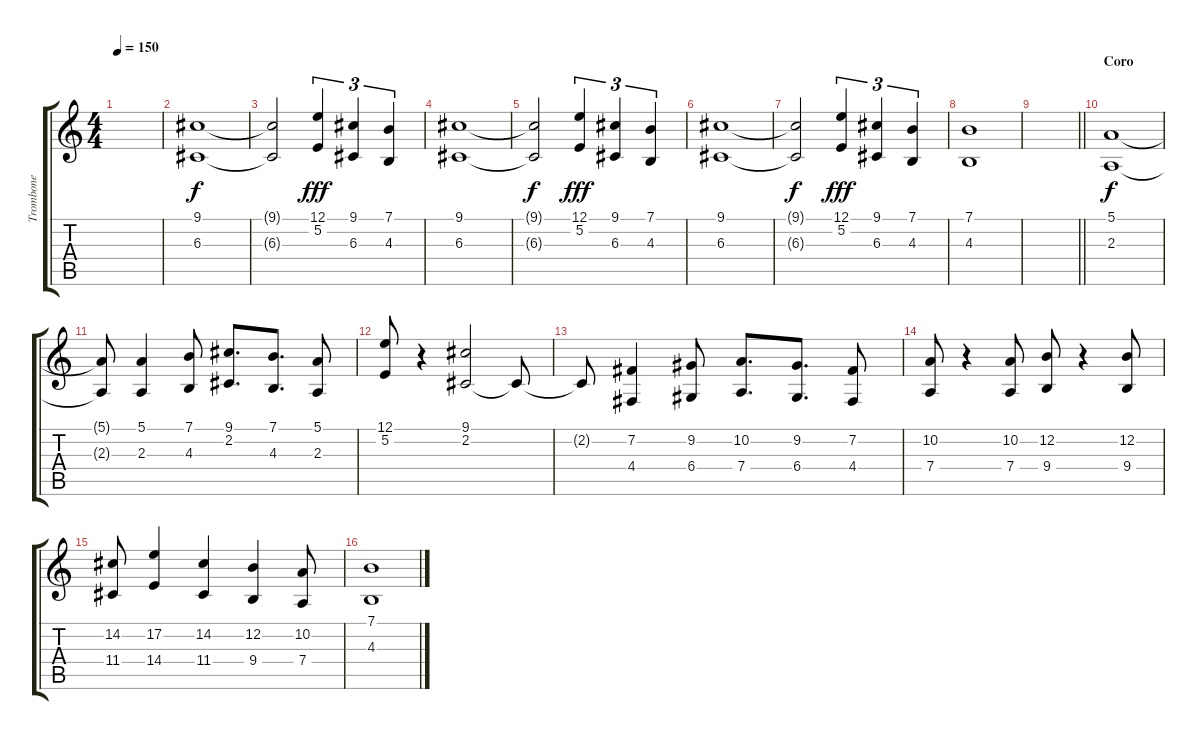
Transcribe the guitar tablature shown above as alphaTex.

\track ("Trombone" "Trombone") {instrument trombone}
\staff {score tabs}
\tuning (E4 B3 G3 D3 A2 E2) {hide}
\ts (4 4)
\tempo 150
\clef g2
\ks c
|
(9.1 6.3).1 |
(9.1{t} 6.3{t}).2{dy f} (12.1 5.2).4{tu (3 2) dy fff} (9.1 6.3).4{tu (3 2)} (7.1 4.3).4{tu (3 2)} |
(9.1 6.3).1 |
(9.1{t} 6.3{t}).2{dy f} (12.1 5.2).4{tu (3 2) dy fff} (9.1 6.3).4{tu (3 2)} (7.1 4.3).4{tu (3 2)} |
(9.1 6.3).1 |
(9.1{t} 6.3{t}).2{dy f} (12.1 5.2).4{tu (3 2) dy fff} (9.1 6.3).4{tu (3 2)} (7.1 4.3).4{tu (3 2)} |
(7.1 4.3).1 |
\barLineRight lightlight
|
\section ("" "Coro")
(5.1 2.3).1{dy f} |
(5.1{t} 2.3{t}).8 (5.1 2.3).4 (7.1 4.3).8 (9.1 2.2).8{d} (7.1 4.3).8{d} (5.1 2.3).8 |
(12.1 5.2).8 r.4 (9.1 2.2).2 2.2{t}.8 |
2.2{t}.8 (7.2 4.4).4 (9.2 6.4).8 (10.2 7.4).8{d} (9.2 6.4).8{d} (7.2 4.4).8 |
(10.2 7.4).8 r.4 (10.2 7.4).8 (12.2 9.4).8 r.4 (12.2 9.4).8 |
(14.2 11.4).8 (17.2 14.4).4 (14.2 11.4).4 (12.2 9.4).4 (10.2 7.4).8 |
(7.1 4.3).1
